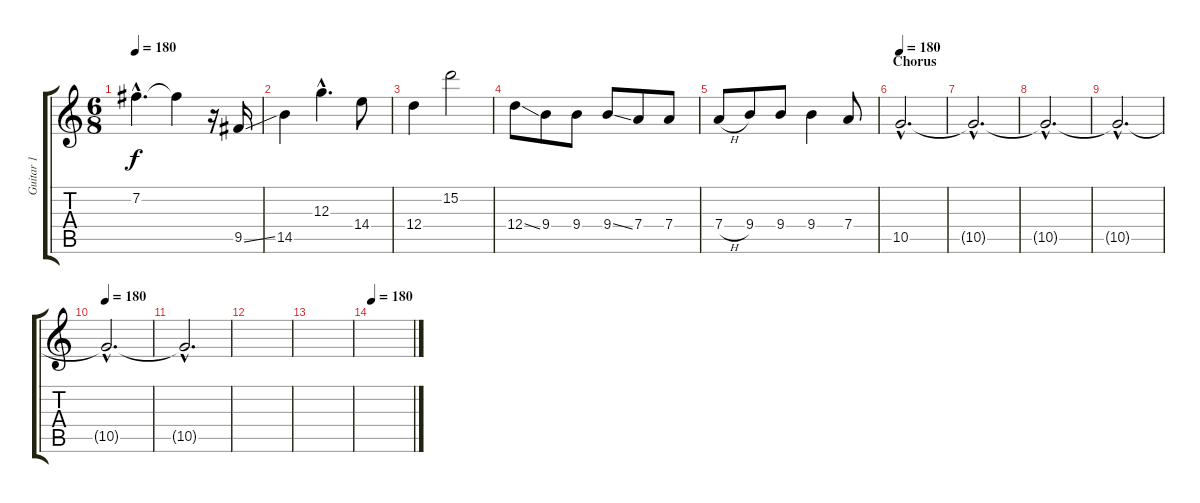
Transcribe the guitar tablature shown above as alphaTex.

\track ("Guitar 1" "Guitar 1") {instrument distortionguitar}
\staff {score tabs}
\tuning (E4 B3 G3 D3 A2 E2) {hide}
\ts (6 8)
\tempo 180
\clef g2
\ks c
7.2{hac t}.4{d dy f} 7.2{t}.4 r.16 9.5{ss}.16 |
14.5.4{volume 16 instrument overdrivenguitar} 12.3{hac}.4{d} 14.4.8 |
12.4.4 15.2.2 |
12.4{ss}.8{volume 16 instrument overdrivenguitar} 9.4.8 9.4.8 9.4{ss}.8 7.4.8 7.4.8 |
7.4{h}.8 9.4.8 9.4.8 9.4.4 7.4.8 |
\section ("" "Chorus")
\tempo 180
10.5{hac}.2{d volume 8} |
10.5{hac t}.2{d} |
10.5{hac t}.2{d} |
10.5{hac t}.2{d volume 0} |
\tempo 180
10.5{hac t}.2{d} |
10.5{hac t}.2{d} |
|
|
\tempo 180
